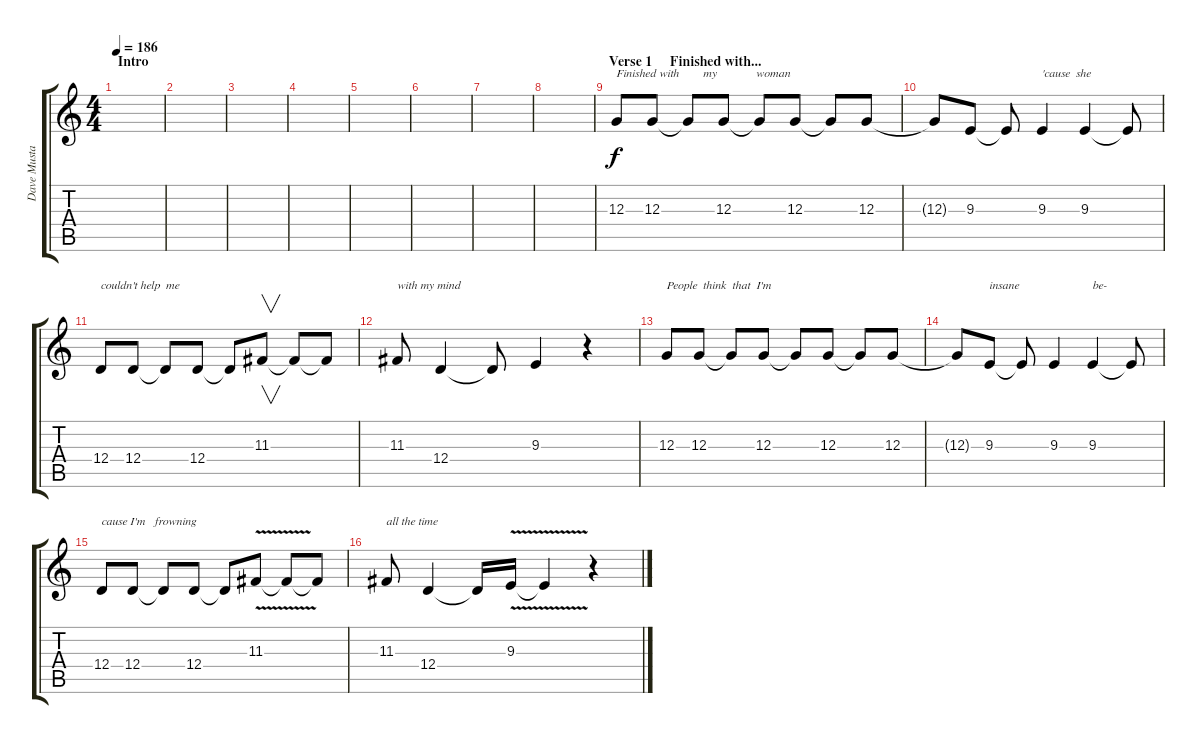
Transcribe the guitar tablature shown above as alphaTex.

\track ("Dave Mustaine [Vocal]" "Dave Musta") {instrument lead6voice}
\staff {score tabs}
\tuning (E4 B3 G3 D3 A2 E2) {hide}
\ts (4 4)
\section ("" "Intro")
\tempo 186
\clef g2
\ks c
|
|
|
|
|
|
|
|
\section ("" "Verse 1     Finished with...")
12.3.8{txt "Finished with        my             woman"} 12.3.8 12.3{t}.8 12.3.8 12.3{t}.8 12.3.8 12.3{t}.8 12.3.8 |
12.3{t}.8 9.3.8 9.3{t}.8 9.3.4{txt "'cause  she"} 9.3.4 9.3{t}.8 |
12.4.8{txt "couldn't help  me"} 12.4.8 12.4{t}.8 12.4.8 12.4{t}.8 11.3.8{v} 11.3{t}.8 11.3{t}.8 |
11.3.8{txt "with my mind"} 12.4.4 12.4{t}.8 9.3.4 r.4 |
12.3.8{txt "People  think  that  I'm"} 12.3.8 12.3{t}.8 12.3.8 12.3{t}.8 12.3.8 12.3{t}.8 12.3.8 |
12.3{t}.8 9.3.8{txt "insane  "} 9.3{t}.8 9.3.4 9.3.4{txt "be-"} 9.3{t}.8 |
12.4.8{txt "cause I'm   frowning"} 12.4.8 12.4{t}.8 12.4.8 12.4{t}.8 11.3{v}.8 11.3{t}.8 11.3{t}.8 |
11.3.8{txt "all the time"} 12.4.4 12.4{t}.16 9.3{v}.16 9.3{t}.4 r.4
